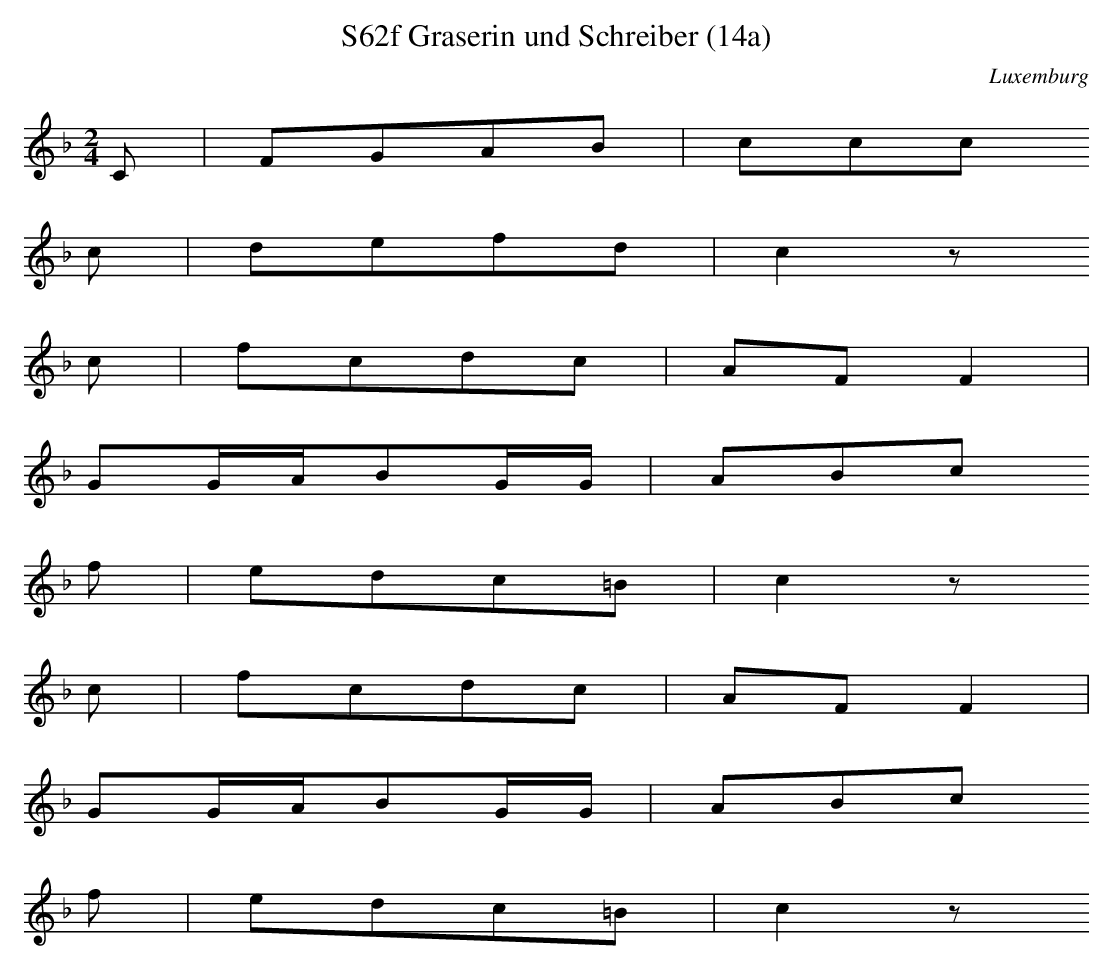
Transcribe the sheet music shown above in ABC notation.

X:1
T: Graserin und Schreiber (14a), S62f
O: Luxemburg
M: 2/4
L: 1/16
K: F
C2 | F2G2A2B2 | c2c2c2
c2 | d2e2f2d2 | c4z2
c2 | f2c2d2c2 | A2F2F4 |
G2GAB2GG | A2B2c2
f2 | e2d2c2=B2 | c4z2
c2 | f2c2d2c2 | A2F2F4 |
G2GAB2GG | A2B2c2
f2 | e2d2c2=B2 | c4z2
